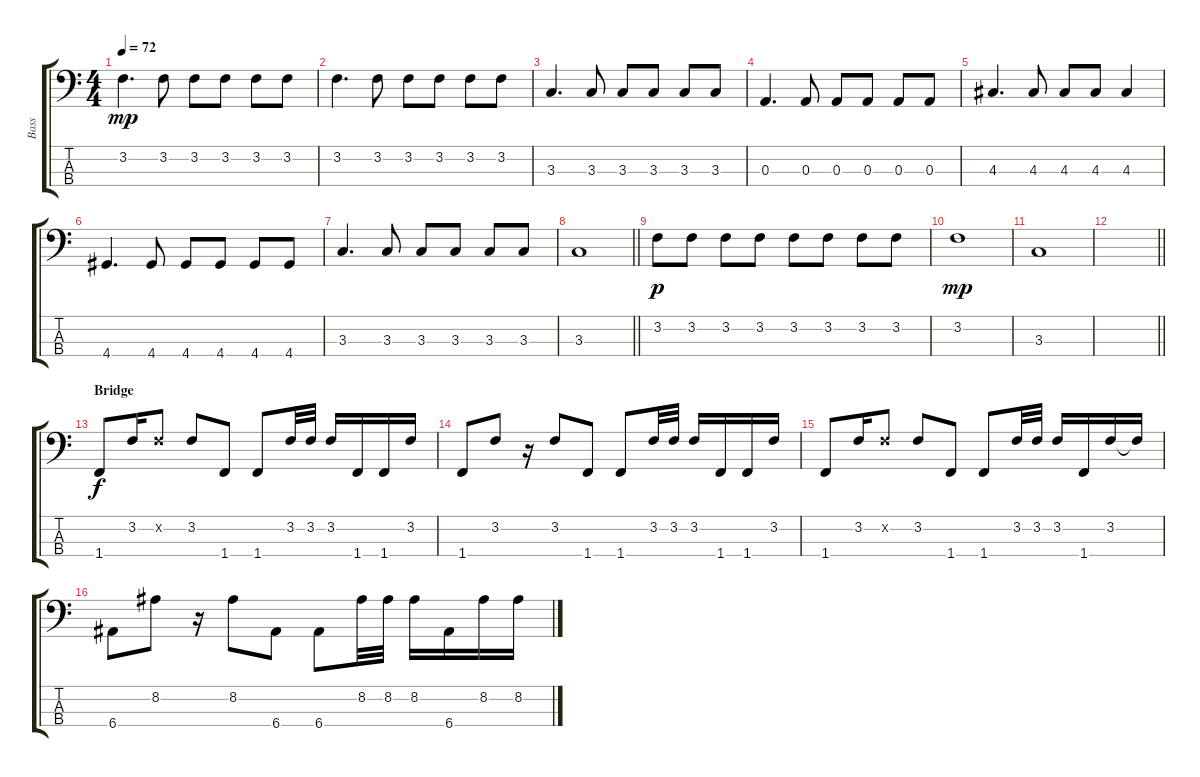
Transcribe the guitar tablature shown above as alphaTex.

\track ("Bass" "Bass") {instrument electricbassfinger}
\staff {score tabs}
\tuning (G2 D2 A1 E1) {hide}
\ts (4 4)
\tempo 72
\clef f4
\ks c
3.2.4{d dy mp} 3.2.8 3.2.8 3.2.8 3.2.8 3.2.8 |
3.2.4{d} 3.2.8 3.2.8 3.2.8 3.2.8 3.2.8 |
3.3.4{d} 3.3.8 3.3.8 3.3.8 3.3.8 3.3.8 |
0.3.4{d} 0.3.8 0.3.8 0.3.8 0.3.8 0.3.8 |
4.3.4{d} 4.3.8 4.3.8 4.3.8 4.3.4 |
4.4.4{d} 4.4.8 4.4.8 4.4.8 4.4.8 4.4.8 |
3.3.4{d} 3.3.8 3.3.8 3.3.8 3.3.8 3.3.8 |
\barLineRight lightlight
3.3.1 |
3.2.8{dy p} 3.2.8 3.2.8 3.2.8 3.2.8 3.2.8 3.2.8 3.2.8 |
3.2.1{dy mp} |
3.3.1 |
\barLineRight lightlight
|
\section ("" "Bridge")
1.4.8{dy f} 3.2.16 3.2{x}.8 3.2.8 1.4.8 1.4.8 3.2.32 3.2.32 3.2.16 1.4.16 1.4.16 3.2.16 |
1.4.8 3.2.8 r.16 3.2.8 1.4.8 1.4.8 3.2.32 3.2.32 3.2.16 1.4.16 1.4.16 3.2.16 |
1.4.8 3.2.16 3.2{x}.8 3.2.8 1.4.8 1.4.8 3.2.32 3.2.32 3.2.16 1.4.16 3.2.16 3.2{t}.16 |
6.4.8 8.2.8 r.16 8.2.8 6.4.8 6.4.8 8.2.32 8.2.32 8.2.16 6.4.16 8.2.16 8.2.16
